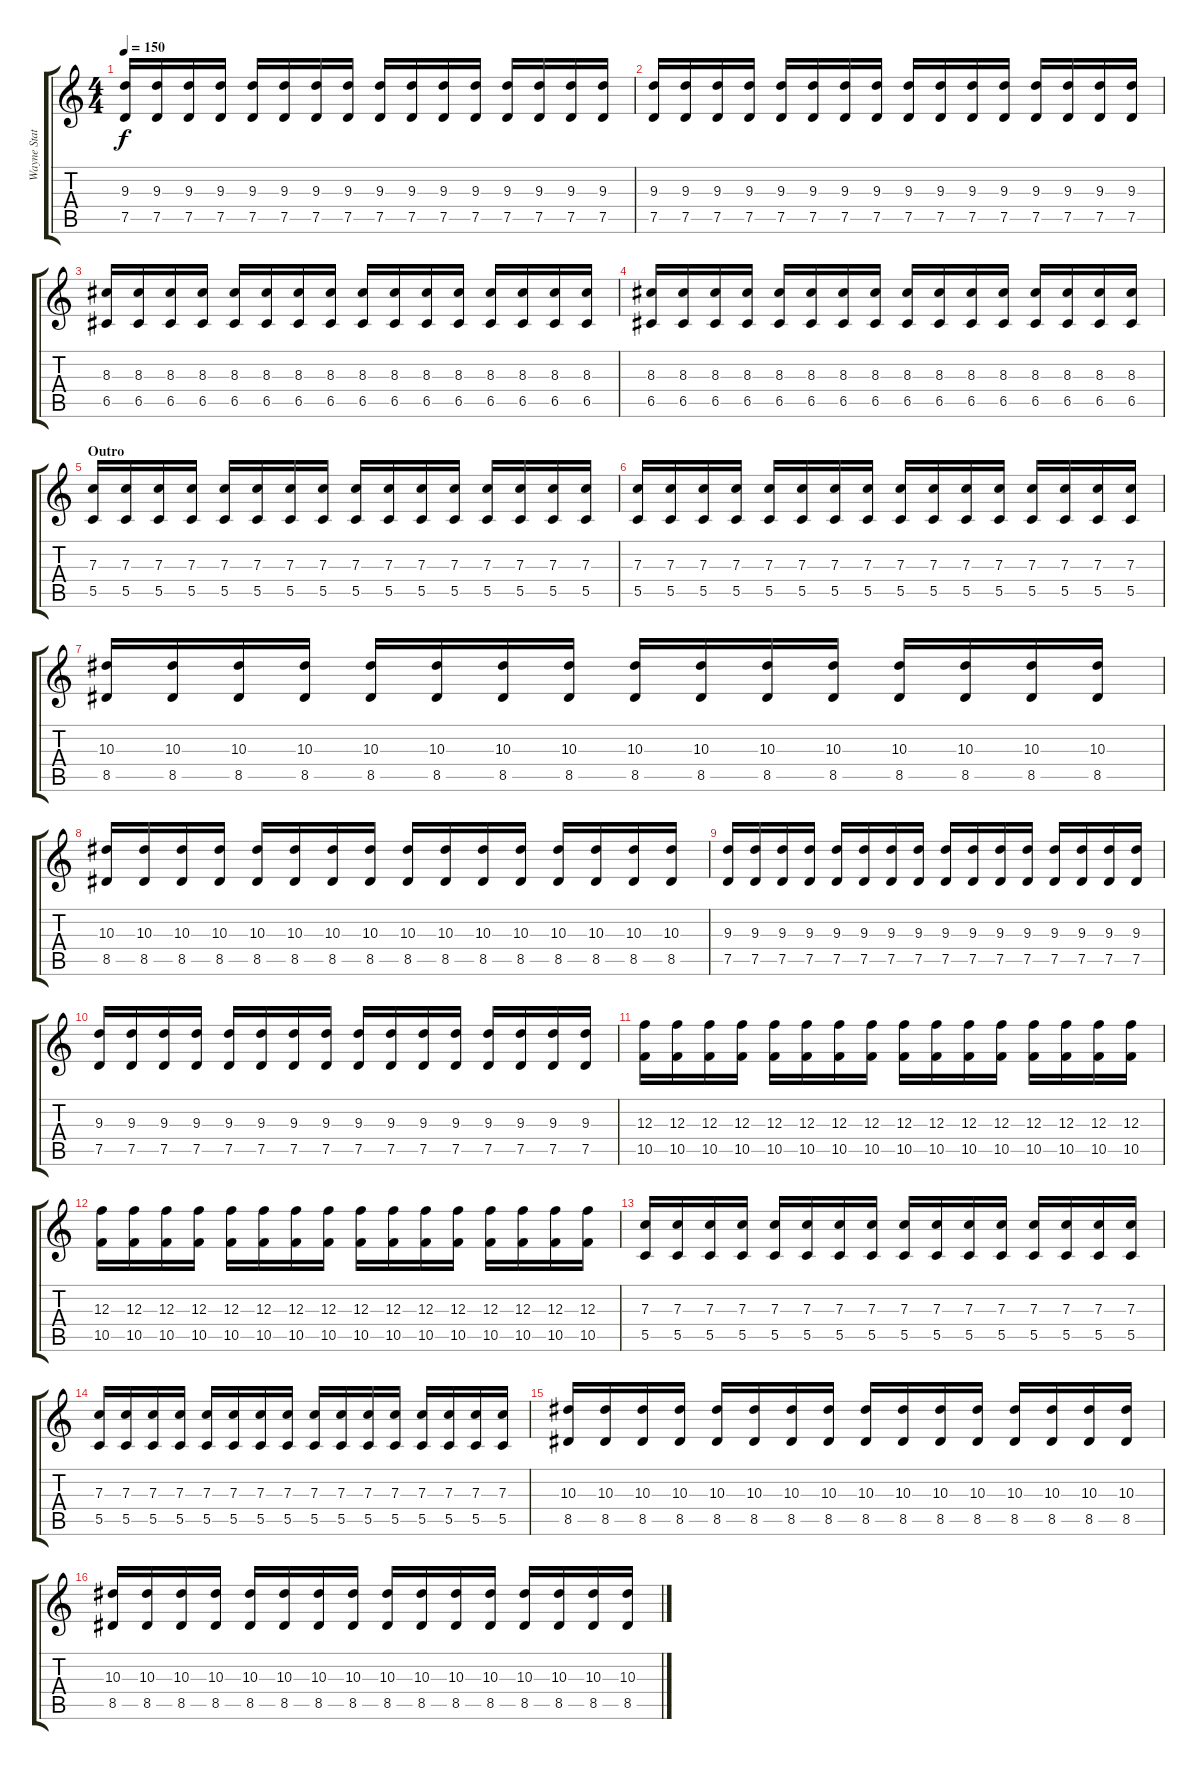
\track ("Wayne Static" "Wayne Stat") {instrument distortionguitar}
\staff {score tabs}
\tuning (D4 A3 F3 C3 G2 C2) {hide}
\ts (4 4)
\tempo 150
\clef g2
\ks c
(9.3 7.5).16{dy f} (9.3 7.5).16 (9.3 7.5).16 (9.3 7.5).16 (9.3 7.5).16 (9.3 7.5).16 (9.3 7.5).16 (9.3 7.5).16 (9.3 7.5).16 (9.3 7.5).16 (9.3 7.5).16 (9.3 7.5).16 (9.3 7.5).16 (9.3 7.5).16 (9.3 7.5).16 (9.3 7.5).16 |
(9.3 7.5).16 (9.3 7.5).16 (9.3 7.5).16 (9.3 7.5).16 (9.3 7.5).16 (9.3 7.5).16 (9.3 7.5).16 (9.3 7.5).16 (9.3 7.5).16 (9.3 7.5).16 (9.3 7.5).16 (9.3 7.5).16 (9.3 7.5).16 (9.3 7.5).16 (9.3 7.5).16 (9.3 7.5).16 |
(8.3 6.5).16 (8.3 6.5).16 (8.3 6.5).16 (8.3 6.5).16 (8.3 6.5).16 (8.3 6.5).16 (8.3 6.5).16 (8.3 6.5).16 (8.3 6.5).16 (8.3 6.5).16 (8.3 6.5).16 (8.3 6.5).16 (8.3 6.5).16 (8.3 6.5).16 (8.3 6.5).16 (8.3 6.5).16 |
(8.3 6.5).16 (8.3 6.5).16 (8.3 6.5).16 (8.3 6.5).16 (8.3 6.5).16 (8.3 6.5).16 (8.3 6.5).16 (8.3 6.5).16 (8.3 6.5).16 (8.3 6.5).16 (8.3 6.5).16 (8.3 6.5).16 (8.3 6.5).16 (8.3 6.5).16 (8.3 6.5).16 (8.3 6.5).16 |
\section ("" "Outro")
(7.3 5.5).16 (7.3 5.5).16 (7.3 5.5).16 (7.3 5.5).16 (7.3 5.5).16 (7.3 5.5).16 (7.3 5.5).16 (7.3 5.5).16 (7.3 5.5).16 (7.3 5.5).16 (7.3 5.5).16 (7.3 5.5).16 (7.3 5.5).16 (7.3 5.5).16 (7.3 5.5).16 (7.3 5.5).16 |
(7.3 5.5).16 (7.3 5.5).16 (7.3 5.5).16 (7.3 5.5).16 (7.3 5.5).16 (7.3 5.5).16 (7.3 5.5).16 (7.3 5.5).16 (7.3 5.5).16 (7.3 5.5).16 (7.3 5.5).16 (7.3 5.5).16 (7.3 5.5).16 (7.3 5.5).16 (7.3 5.5).16 (7.3 5.5).16 |
(10.3 8.5).16 (10.3 8.5).16 (10.3 8.5).16 (10.3 8.5).16 (10.3 8.5).16 (10.3 8.5).16 (10.3 8.5).16 (10.3 8.5).16 (10.3 8.5).16 (10.3 8.5).16 (10.3 8.5).16 (10.3 8.5).16 (10.3 8.5).16 (10.3 8.5).16 (10.3 8.5).16 (10.3 8.5).16 |
(10.3 8.5).16 (10.3 8.5).16 (10.3 8.5).16 (10.3 8.5).16 (10.3 8.5).16 (10.3 8.5).16 (10.3 8.5).16 (10.3 8.5).16 (10.3 8.5).16 (10.3 8.5).16 (10.3 8.5).16 (10.3 8.5).16 (10.3 8.5).16 (10.3 8.5).16 (10.3 8.5).16 (10.3 8.5).16 |
(9.3 7.5).16 (9.3 7.5).16 (9.3 7.5).16 (9.3 7.5).16 (9.3 7.5).16 (9.3 7.5).16 (9.3 7.5).16 (9.3 7.5).16 (9.3 7.5).16 (9.3 7.5).16 (9.3 7.5).16 (9.3 7.5).16 (9.3 7.5).16 (9.3 7.5).16 (9.3 7.5).16 (9.3 7.5).16 |
(9.3 7.5).16 (9.3 7.5).16 (9.3 7.5).16 (9.3 7.5).16 (9.3 7.5).16 (9.3 7.5).16 (9.3 7.5).16 (9.3 7.5).16 (9.3 7.5).16 (9.3 7.5).16 (9.3 7.5).16 (9.3 7.5).16 (9.3 7.5).16 (9.3 7.5).16 (9.3 7.5).16 (9.3 7.5).16 |
(12.3 10.5).16 (12.3 10.5).16 (12.3 10.5).16 (12.3 10.5).16 (12.3 10.5).16 (12.3 10.5).16 (12.3 10.5).16 (12.3 10.5).16 (12.3 10.5).16 (12.3 10.5).16 (12.3 10.5).16 (12.3 10.5).16 (12.3 10.5).16 (12.3 10.5).16 (12.3 10.5).16 (12.3 10.5).16 |
(12.3 10.5).16 (12.3 10.5).16 (12.3 10.5).16 (12.3 10.5).16 (12.3 10.5).16 (12.3 10.5).16 (12.3 10.5).16 (12.3 10.5).16 (12.3 10.5).16 (12.3 10.5).16 (12.3 10.5).16 (12.3 10.5).16 (12.3 10.5).16 (12.3 10.5).16 (12.3 10.5).16 (12.3 10.5).16 |
(7.3 5.5).16 (7.3 5.5).16 (7.3 5.5).16 (7.3 5.5).16 (7.3 5.5).16 (7.3 5.5).16 (7.3 5.5).16 (7.3 5.5).16 (7.3 5.5).16 (7.3 5.5).16 (7.3 5.5).16 (7.3 5.5).16 (7.3 5.5).16 (7.3 5.5).16 (7.3 5.5).16 (7.3 5.5).16 |
(7.3 5.5).16 (7.3 5.5).16 (7.3 5.5).16 (7.3 5.5).16 (7.3 5.5).16 (7.3 5.5).16 (7.3 5.5).16 (7.3 5.5).16 (7.3 5.5).16 (7.3 5.5).16 (7.3 5.5).16 (7.3 5.5).16 (7.3 5.5).16 (7.3 5.5).16 (7.3 5.5).16 (7.3 5.5).16 |
(10.3 8.5).16 (10.3 8.5).16 (10.3 8.5).16 (10.3 8.5).16 (10.3 8.5).16 (10.3 8.5).16 (10.3 8.5).16 (10.3 8.5).16 (10.3 8.5).16 (10.3 8.5).16 (10.3 8.5).16 (10.3 8.5).16 (10.3 8.5).16 (10.3 8.5).16 (10.3 8.5).16 (10.3 8.5).16 |
(10.3 8.5).16 (10.3 8.5).16 (10.3 8.5).16 (10.3 8.5).16 (10.3 8.5).16 (10.3 8.5).16 (10.3 8.5).16 (10.3 8.5).16 (10.3 8.5).16 (10.3 8.5).16 (10.3 8.5).16 (10.3 8.5).16 (10.3 8.5).16 (10.3 8.5).16 (10.3 8.5).16 (10.3 8.5).16
